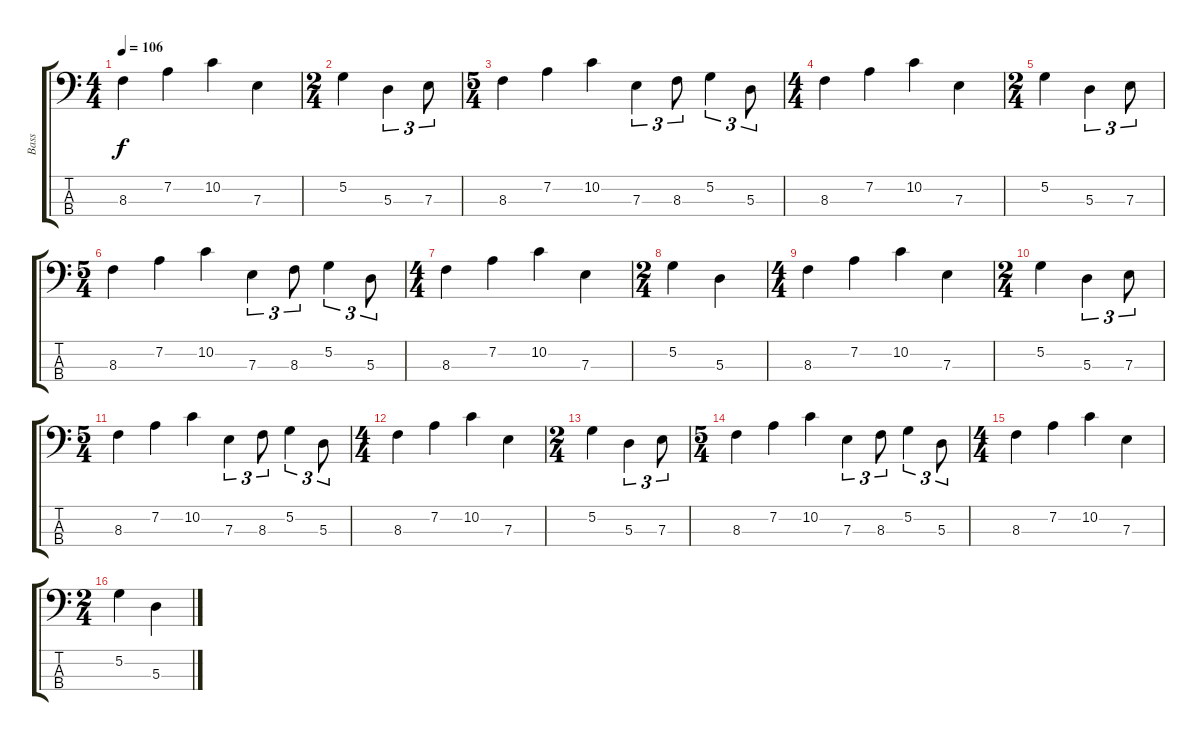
\track ("Bass" "Bass") {instrument electricbassfinger}
\staff {score tabs}
\tuning (G2 D2 A1 E1) {hide}
\ts (4 4)
\tempo 106
\clef f4
\ks c
8.3.4{dy f} 7.2.4 10.2.4 7.3.4 |
\ts (2 4)
5.2.4 5.3.4{tu (3 2)} 7.3.8{tu (3 2)} |
\ts (5 4)
8.3.4 7.2.4 10.2.4 7.3.4{tu (3 2)} 8.3.8{tu (3 2)} 5.2.4{tu (3 2)} 5.3.8{tu (3 2)} |
\ts (4 4)
8.3.4 7.2.4 10.2.4 7.3.4 |
\ts (2 4)
5.2.4 5.3.4{tu (3 2)} 7.3.8{tu (3 2)} |
\ts (5 4)
8.3.4 7.2.4 10.2.4 7.3.4{tu (3 2)} 8.3.8{tu (3 2)} 5.2.4{tu (3 2)} 5.3.8{tu (3 2)} |
\ts (4 4)
8.3.4 7.2.4 10.2.4 7.3.4 |
\ts (2 4)
5.2.4 5.3.4 |
\ts (4 4)
8.3.4 7.2.4 10.2.4 7.3.4 |
\ts (2 4)
5.2.4 5.3.4{tu (3 2)} 7.3.8{tu (3 2)} |
\ts (5 4)
8.3.4 7.2.4 10.2.4 7.3.4{tu (3 2)} 8.3.8{tu (3 2)} 5.2.4{tu (3 2)} 5.3.8{tu (3 2)} |
\ts (4 4)
8.3.4 7.2.4 10.2.4 7.3.4 |
\ts (2 4)
5.2.4 5.3.4{tu (3 2)} 7.3.8{tu (3 2)} |
\ts (5 4)
8.3.4 7.2.4 10.2.4 7.3.4{tu (3 2)} 8.3.8{tu (3 2)} 5.2.4{tu (3 2)} 5.3.8{tu (3 2)} |
\ts (4 4)
8.3.4 7.2.4 10.2.4 7.3.4 |
\ts (2 4)
5.2.4 5.3.4
